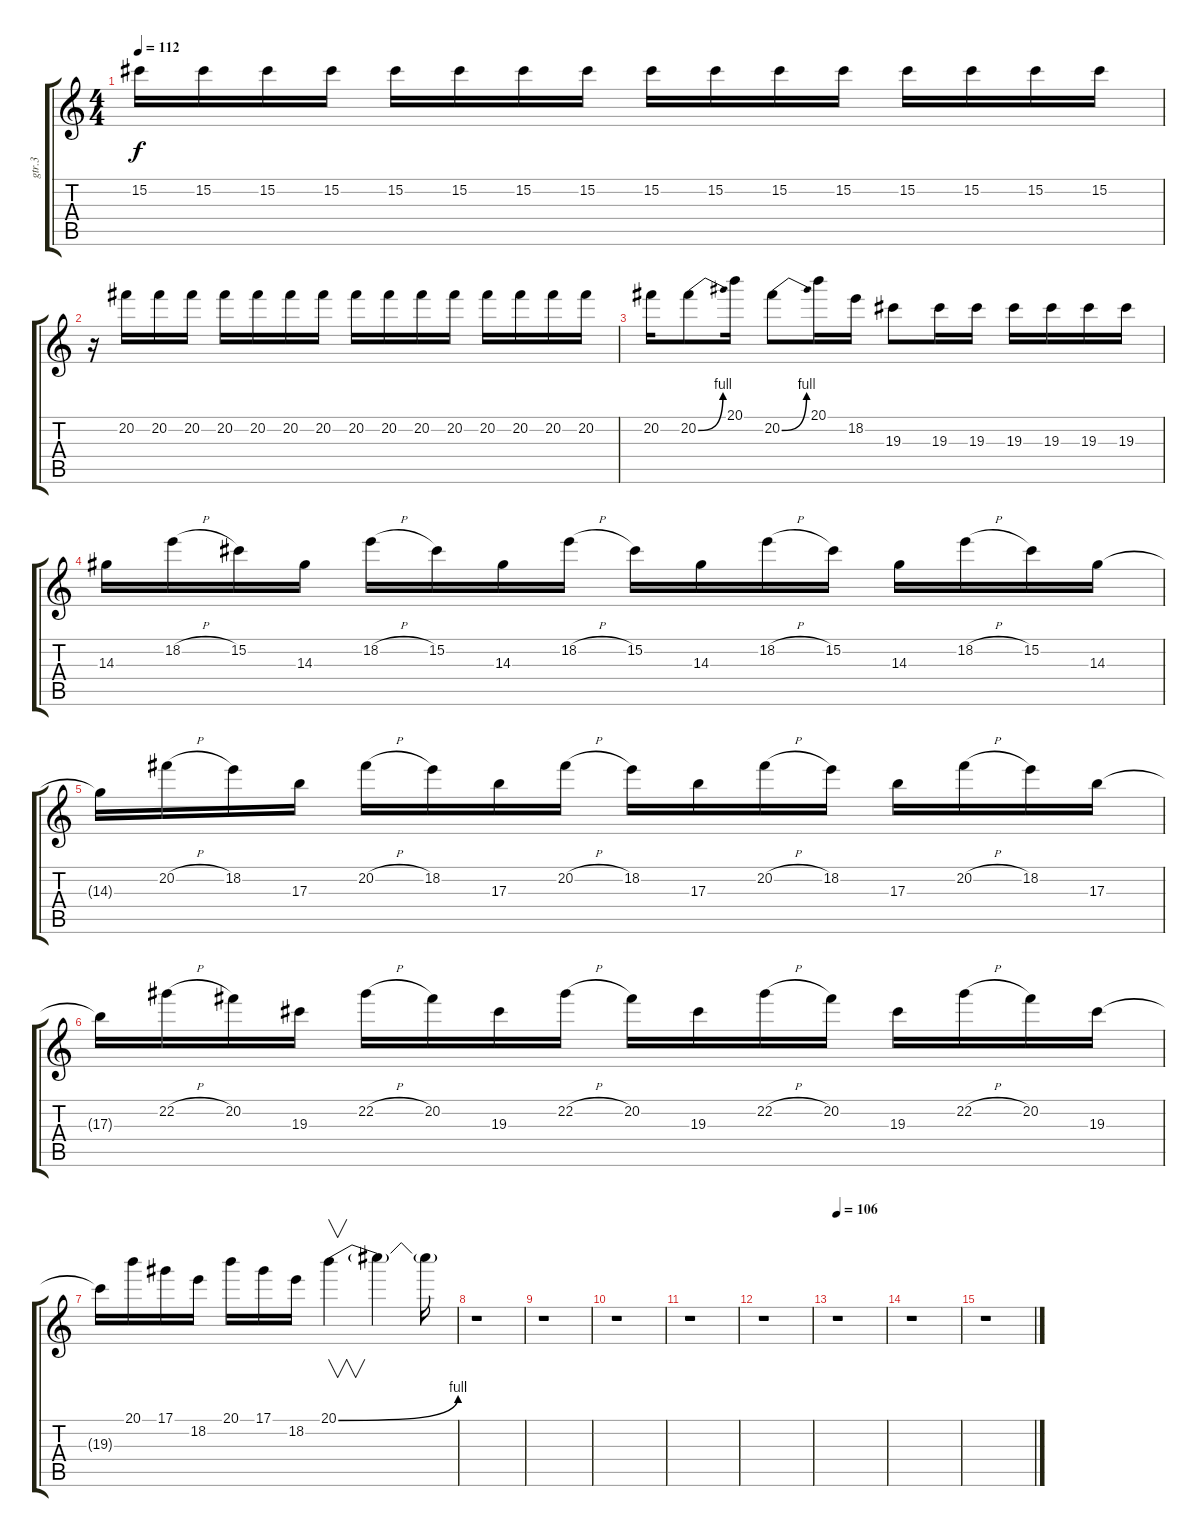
\track ("gtr.3" "gtr.3") {instrument overdrivenguitar}
\staff {score tabs}
\tuning (Eb4 Bb3 Gb3 Db3 Ab2 Eb2) {hide}
\ts (4 4)
\tempo 112
\clef g2
\ks c
15.2.16{dy f} 15.2.16 15.2.16 15.2.16 15.2.16 15.2.16 15.2.16 15.2.16 15.2.16 15.2.16 15.2.16 15.2.16 15.2.16 15.2.16 15.2.16 15.2.16 |
r.16 20.2.16 20.2.16 20.2.16 20.2.16 20.2.16 20.2.16 20.2.16 20.2.16 20.2.16 20.2.16 20.2.16 20.2.16 20.2.16 20.2.16 20.2.16 |
20.2.16 20.2{be (bend 0 0 60 4)}.8 20.1.16 20.2{be (bend 0 0 60 4)}.8 20.1.16 18.2.16 19.3.8 19.3.16 19.3.16 19.3.16 19.3.16 19.3.16 19.3.16 |
14.3.16 18.2{h}.16 15.2.16 14.3.16 18.2{h}.16 15.2.16 14.3.16 18.2{h}.16 15.2.16 14.3.16 18.2{h}.16 15.2.16 14.3.16 18.2{h}.16 15.2.16 14.3.16 |
14.3{t}.16 20.2{h}.16 18.2.16 17.3.16 20.2{h}.16 18.2.16 17.3.16 20.2{h}.16 18.2.16 17.3.16 20.2{h}.16 18.2.16 17.3.16 20.2{h}.16 18.2.16 17.3.16 |
17.3{t}.16 22.2{h}.16 20.2.16 19.3.16 22.2{h}.16 20.2.16 19.3.16 22.2{h}.16 20.2.16 19.3.16 22.2{h}.16 20.2.16 19.3.16 22.2{h}.16 20.2.16 19.3.16 |
19.3{t}.16 20.1.16 17.1.16 18.2.16 20.1.16 17.1.16 18.2.16 20.1{be (bend 0 0 60 4)}.4{v} 20.1{t}.4 20.1{t}.16 |
r.1 |
r.1 |
r.1 |
r.1 |
r.1 |
\tempo 106
r.1 |
r.1 |
r.1
